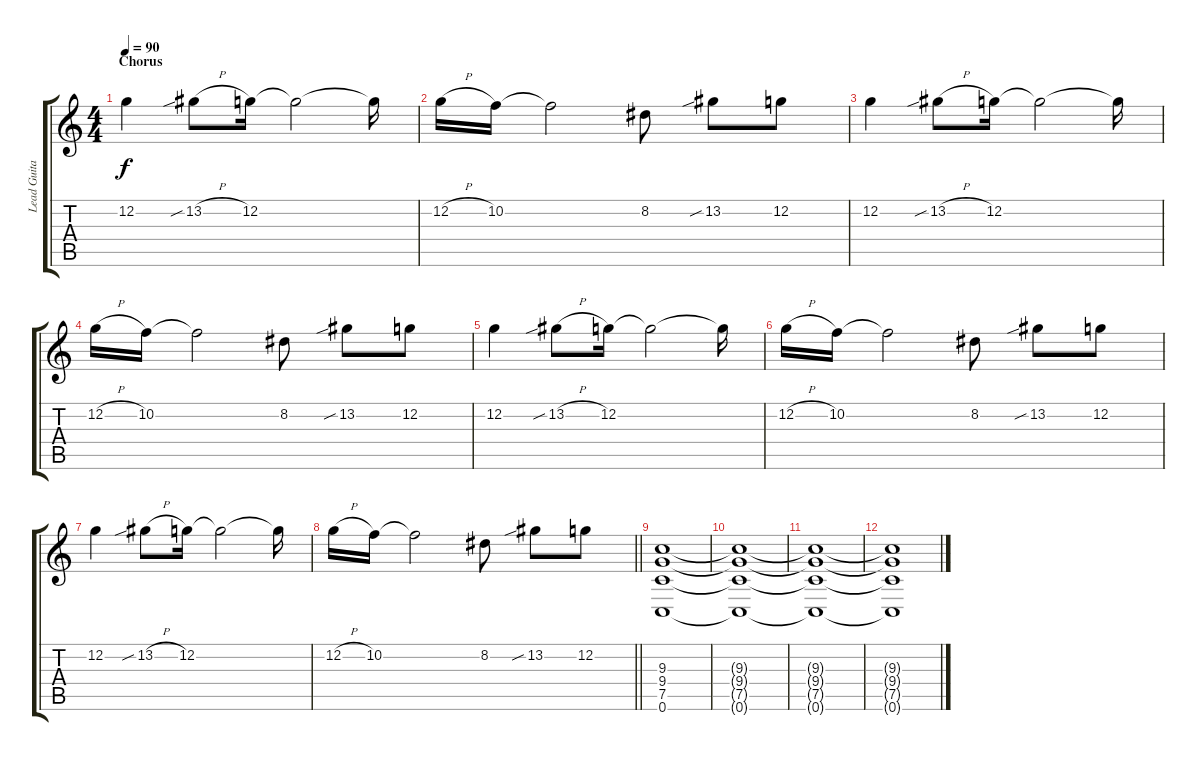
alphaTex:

\track ("Lead Guitar" "Lead Guita") {instrument distortionguitar}
\staff {score tabs}
\tuning (C4 G3 Eb3 Bb2 F2 C2) {hide}
\ts (4 4)
\section ("" "Chorus")
\tempo 90
\clef g2
\ks c
12.2.4{dy f} 13.2{sib h}.8 12.2.16 12.2{t}.2 12.2{t}.16 |
12.2{h}.16 10.2.16 10.2{t}.2 8.2.8 13.2{sib}.8 12.2.8 |
12.2.4 13.2{sib h}.8 12.2.16 12.2{t}.2 12.2{t}.16 |
12.2{h}.16 10.2.16 10.2{t}.2 8.2.8 13.2{sib}.8 12.2.8 |
12.2.4 13.2{sib h}.8 12.2.16 12.2{t}.2 12.2{t}.16 |
12.2{h}.16 10.2.16 10.2{t}.2 8.2.8 13.2{sib}.8 12.2.8 |
12.2.4 13.2{sib h}.8 12.2.16 12.2{t}.2 12.2{t}.16 |
\barLineRight lightlight
12.2{h}.16 10.2.16 10.2{t}.2 8.2.8 13.2{sib}.8 12.2.8 |
(9.3 9.4 7.5 0.6).1 |
(9.3{t} 9.4{t} 7.5{t} 0.6{t}).1 |
(9.3{t} 9.4{t} 7.5{t} 0.6{t}).1 |
(9.3{t} 9.4{t} 7.5{t} 0.6{t}).1
